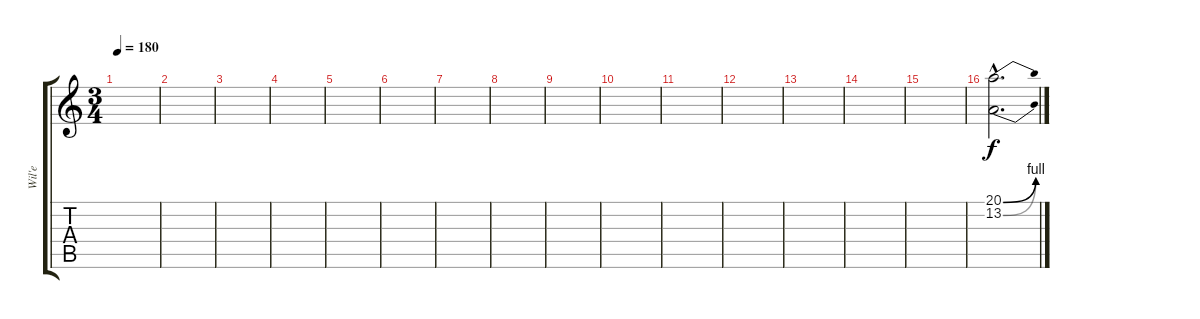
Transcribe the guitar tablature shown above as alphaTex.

\track ("Wil'e" "Wil'e") {instrument stringensemble1}
\staff {score tabs}
\tuning (Db4 Ab3 E3 B2 Gb2 Db2) {hide}
\ts (3 4)
\tempo 180
\clef g2
\ks c
|
|
|
|
|
|
|
|
|
|
|
|
|
|
|
(20.1{be (bend 0 0 60 4) hac} 13.2{be (bend 0 0 60 4) hac}).2{d volume 16}
